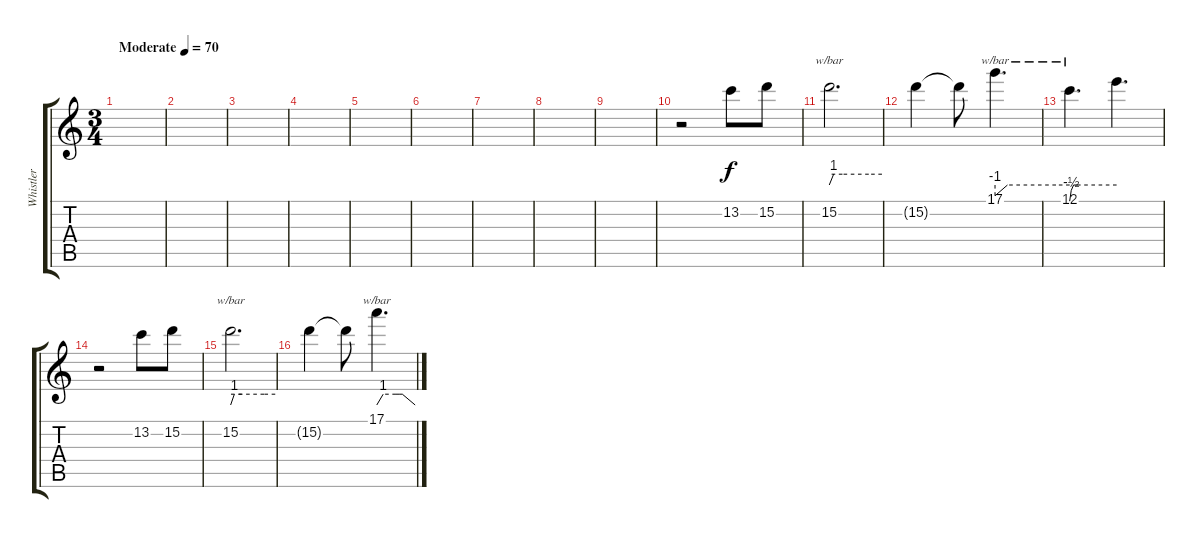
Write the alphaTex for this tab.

\track ("Whistler" "Whistler") {instrument flute}
\staff {score tabs}
\tuning (E5 B4 G4 D4 A3 E3) {hide}
\ts (3 4)
\tempo (70 "Moderate")
\clef g2
\ks c
|
|
|
|
|
|
|
|
|
r.2 13.2.8 15.2.8 |
15.2.2{d tbe (custom default 0 0 5 4 15 4 45 4 60 4)} |
15.2{t}.4 15.2{t}.8 17.1.4{d tbe (custom default 0 -4 10 0 49 0 60 0)} |
12.1.4{d tbe (custom default 0 -8 2 -2 5 0 10 0 60 0) volume 0} 12.1{t}.4{d} |
r.2 13.2.8{volume 13} 15.2.8 |
15.2.2{d tbe (custom default 0 0 5 4 15 4 45 4 60 4)} |
15.2{t}.4 15.2{t}.8 17.1.4{d tbe (custom default 0 0 10 4 30 4 35 4 40 4 60 0)}
